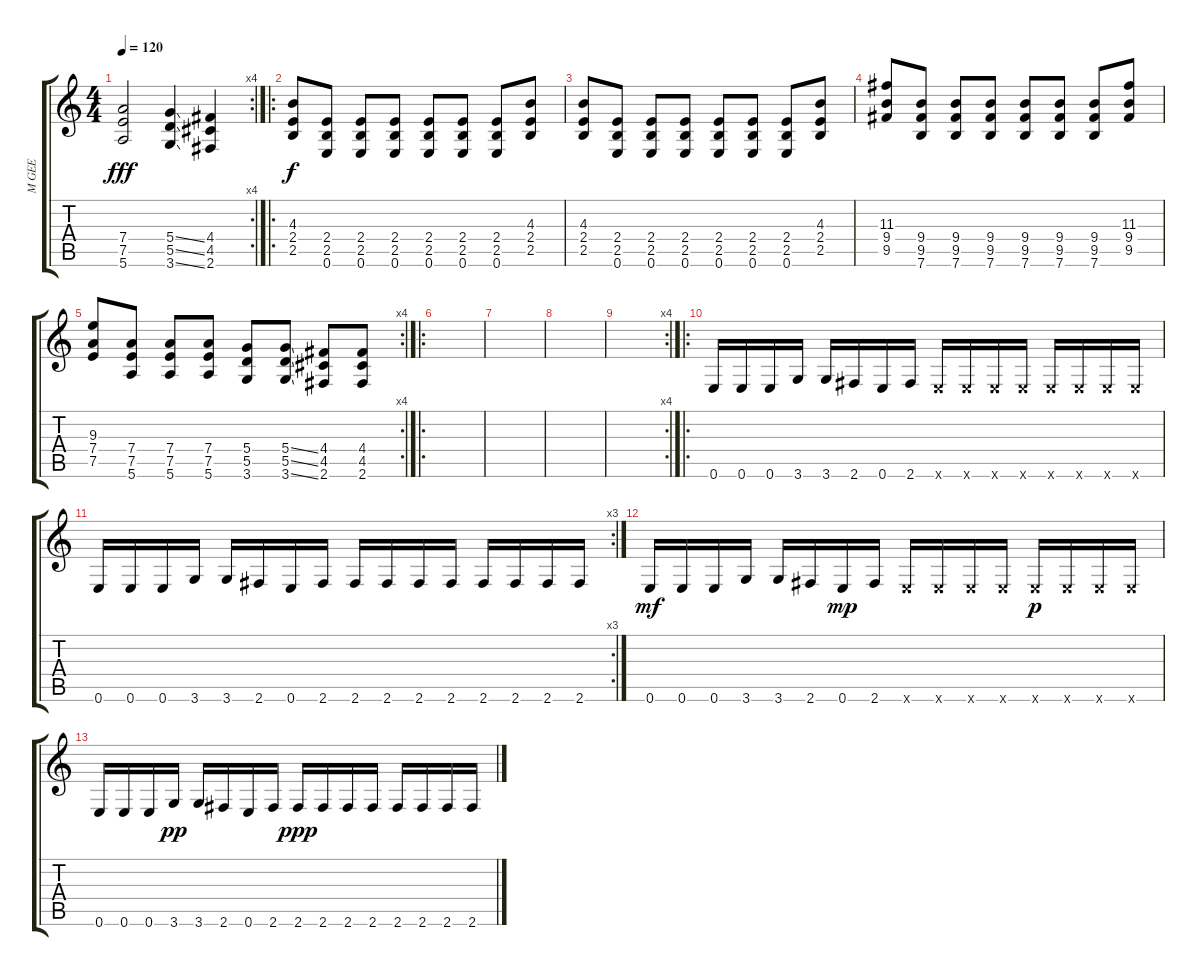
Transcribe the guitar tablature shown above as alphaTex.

\track ("M GEE" "M GEE") {instrument distortionguitar}
\staff {score tabs}
\tuning (E4 B3 G3 D3 A2 E2) {hide}
\rc 4
\ts (4 4)
\tempo 120
\clef g2
\ks c
(7.4 7.5 5.6).2{dy fff} (5.4{ss} 5.5{ss} 3.6{ss}).4 (4.4 4.5 2.6).4 |
\ro
(4.3 2.4 2.5).8{dy f} (2.4 2.5 0.6).8 (2.4 2.5 0.6).8 (2.4 2.5 0.6).8 (2.4 2.5 0.6).8 (2.4 2.5 0.6).8 (2.4 2.5 0.6).8 (4.3 2.4 2.5).8 |
(4.3 2.4 2.5).8 (2.4 2.5 0.6).8 (2.4 2.5 0.6).8 (2.4 2.5 0.6).8 (2.4 2.5 0.6).8 (2.4 2.5 0.6).8 (2.4 2.5 0.6).8 (4.3 2.4 2.5).8 |
(11.3 9.4 9.5).8 (9.4 9.5 7.6).8 (9.4 9.5 7.6).8 (9.4 9.5 7.6).8 (9.4 9.5 7.6).8 (9.4 9.5 7.6).8 (9.4 9.5 7.6).8 (11.3 9.4 9.5).8 |
\rc 4
(9.3 7.4 7.5).8 (7.4 7.5 5.6).8 (7.4 7.5 5.6).8 (7.4 7.5 5.6).8 (5.4 5.5 3.6).8 (5.4{ss} 5.5{ss} 3.6{ss}).8 (4.4 4.5 2.6).8 (4.4 4.5 2.6).8 |
\ro
|
|
|
\rc 4
|
\ro
0.6.16 0.6.16 0.6.16 3.6.16 3.6.16 2.6.16 0.6.16 2.6.16 0.6{x}.16 0.6{x}.16 0.6{x}.16 0.6{x}.16 0.6{x}.16 0.6{x}.16 0.6{x}.16 0.6{x}.16 |
\rc 3
0.6.16 0.6.16 0.6.16 3.6.16 3.6.16 2.6.16 0.6.16 2.6.16 2.6.16 2.6.16 2.6.16 2.6.16 2.6.16 2.6.16 2.6.16 2.6.16 |
0.6.16{dy mf} 0.6.16 0.6.16 3.6.16 3.6.16 2.6.16 0.6.16{dy mp} 2.6.16 0.6{x}.16 0.6{x}.16 0.6{x}.16 0.6{x}.16 0.6{x}.16{dy p} 0.6{x}.16 0.6{x}.16 0.6{x}.16 |
0.6.16 0.6.16 0.6.16 3.6.16{dy pp} 3.6.16 2.6.16 0.6.16 2.6.16 2.6.16{dy ppp} 2.6.16 2.6.16 2.6.16 2.6.16 2.6.16 2.6.16 2.6.16
